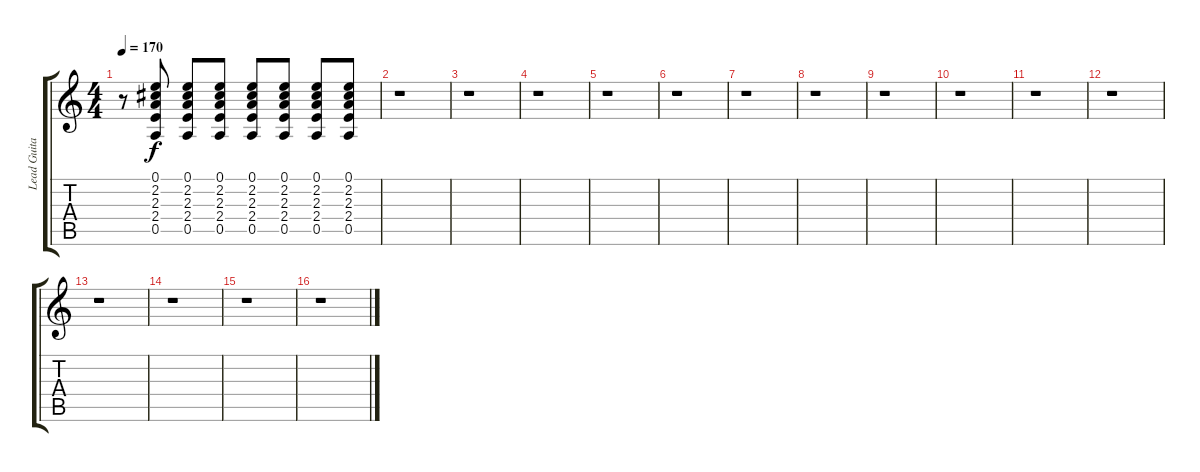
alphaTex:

\track ("Lead Guitar" "Lead Guita") {instrument overdrivenguitar}
\staff {score tabs}
\tuning (E4 B3 G3 D3 A2 E2) {hide}
\ts (4 4)
\tempo 170
\clef g2
\ks c
r.8{dy f instrument electricguitarclean} (0.1 2.2 2.3 2.4 0.5).8 (0.1 2.2 2.3 2.4 0.5).8 (0.1 2.2 2.3 2.4 0.5).8 (0.1 2.2 2.3 2.4 0.5).8 (0.1 2.2 2.3 2.4 0.5).8 (0.1 2.2 2.3 2.4 0.5).8 (0.1 2.2 2.3 2.4 0.5).8 |
r.1 |
r.1 |
r.1 |
r.1 |
r.1 |
r.1 |
r.1 |
r.1 |
r.1 |
r.1 |
r.1 |
r.1 |
r.1 |
r.1 |
r.1
